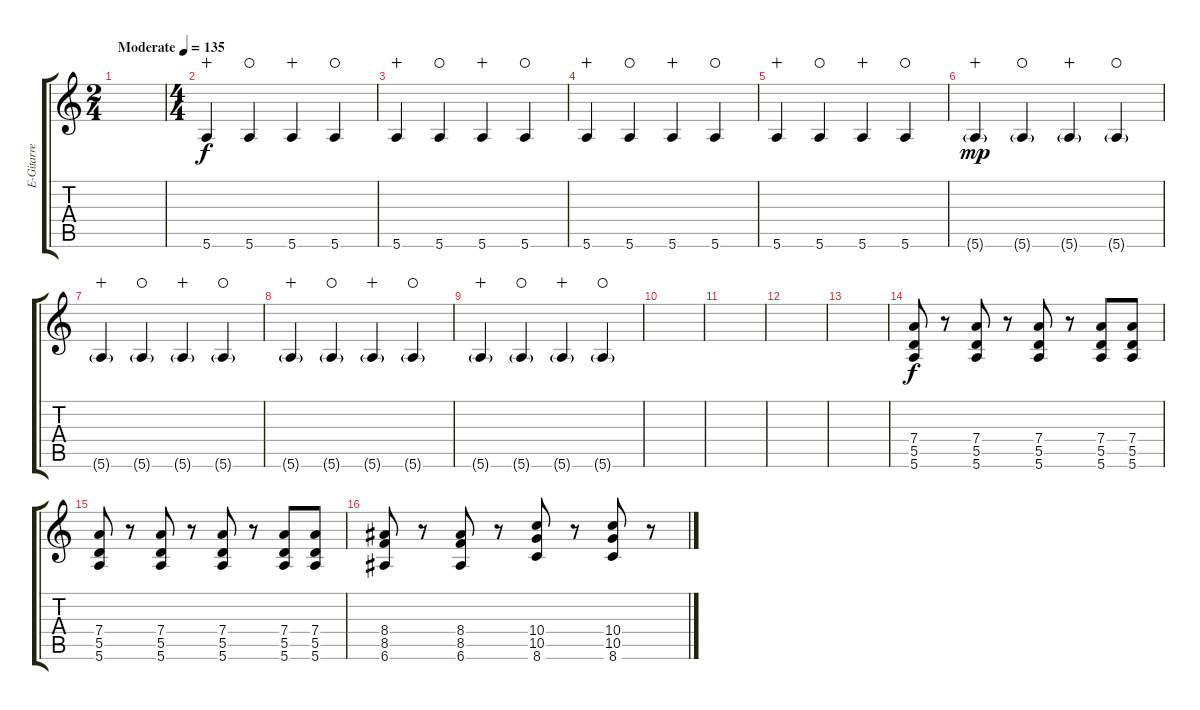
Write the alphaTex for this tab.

\track ("E-Gitarre" "E-Gitarre") {instrument distortionguitar}
\staff {score tabs}
\tuning (E4 B3 G3 D3 A2 E2) {hide}
\ts (2 4)
\tempo (135 "Moderate")
\clef g2
\ks c
|
\ts (4 4)
5.6.4{volume 4 wahc} 5.6.4{waho} 5.6.4{wahc} 5.6.4{waho} |
5.6.4{volume 4 wahc} 5.6.4{waho} 5.6.4{wahc} 5.6.4{waho} |
5.6.4{volume 4 wahc} 5.6.4{waho} 5.6.4{wahc} 5.6.4{waho} |
5.6.4{volume 4 wahc} 5.6.4{waho} 5.6.4{wahc} 5.6.4{waho} |
5.6{g}.4{dy mp volume 4 wahc} 5.6{g}.4{waho} 5.6{g}.4{wahc} 5.6{g}.4{waho} |
5.6{g}.4{volume 4 wahc} 5.6{g}.4{waho} 5.6{g}.4{wahc} 5.6{g}.4{waho} |
5.6{g}.4{volume 4 wahc} 5.6{g}.4{waho} 5.6{g}.4{wahc} 5.6{g}.4{waho} |
5.6{g}.4{volume 4 wahc} 5.6{g}.4{waho} 5.6{g}.4{wahc} 5.6{g}.4{waho} |
|
|
|
|
(7.4 5.5 5.6).8{dy f volume 12} r.8 (7.4 5.5 5.6).8 r.8 (7.4 5.5 5.6).8 r.8 (7.4 5.5 5.6).8 (7.4 5.5 5.6).8 |
(7.4 5.5 5.6).8{volume 12} r.8 (7.4 5.5 5.6).8 r.8 (7.4 5.5 5.6).8 r.8 (7.4 5.5 5.6).8 (7.4 5.5 5.6).8 |
(8.4 8.5 6.6).8 r.8 (8.4 8.5 6.6).8 r.8 (10.4 10.5 8.6).8 r.8 (10.4 10.5 8.6).8 r.8
